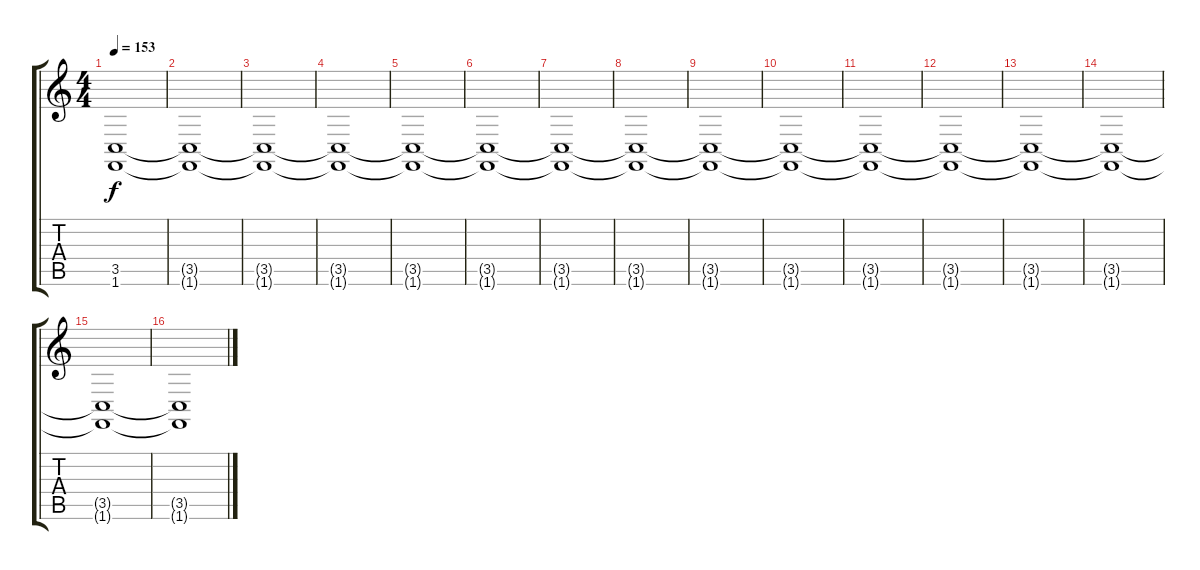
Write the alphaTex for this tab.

\track "" {instrument stringensemble2}
\staff {score tabs}
\tuning (E4 B3 G3 D3 A2 E2) {hide}
\ts (4 4)
\tempo 153
\clef g2
\ks c
(3.5{t} 1.6{t}).1{dy f} |
(3.5{t} 1.6{t}).1 |
(3.5{t} 1.6{t}).1 |
(3.5{t} 1.6{t}).1 |
(3.5{t} 1.6{t}).1 |
(3.5{t} 1.6{t}).1 |
(3.5{t} 1.6{t}).1 |
(3.5{t} 1.6{t}).1 |
(3.5{t} 1.6{t}).1 |
(3.5{t} 1.6{t}).1 |
(3.5{t} 1.6{t}).1 |
(3.5{t} 1.6{t}).1 |
(3.5{t} 1.6{t}).1 |
(3.5{t} 1.6{t}).1 |
(3.5{t} 1.6{t}).1 |
(3.5{t} 1.6{t}).1
